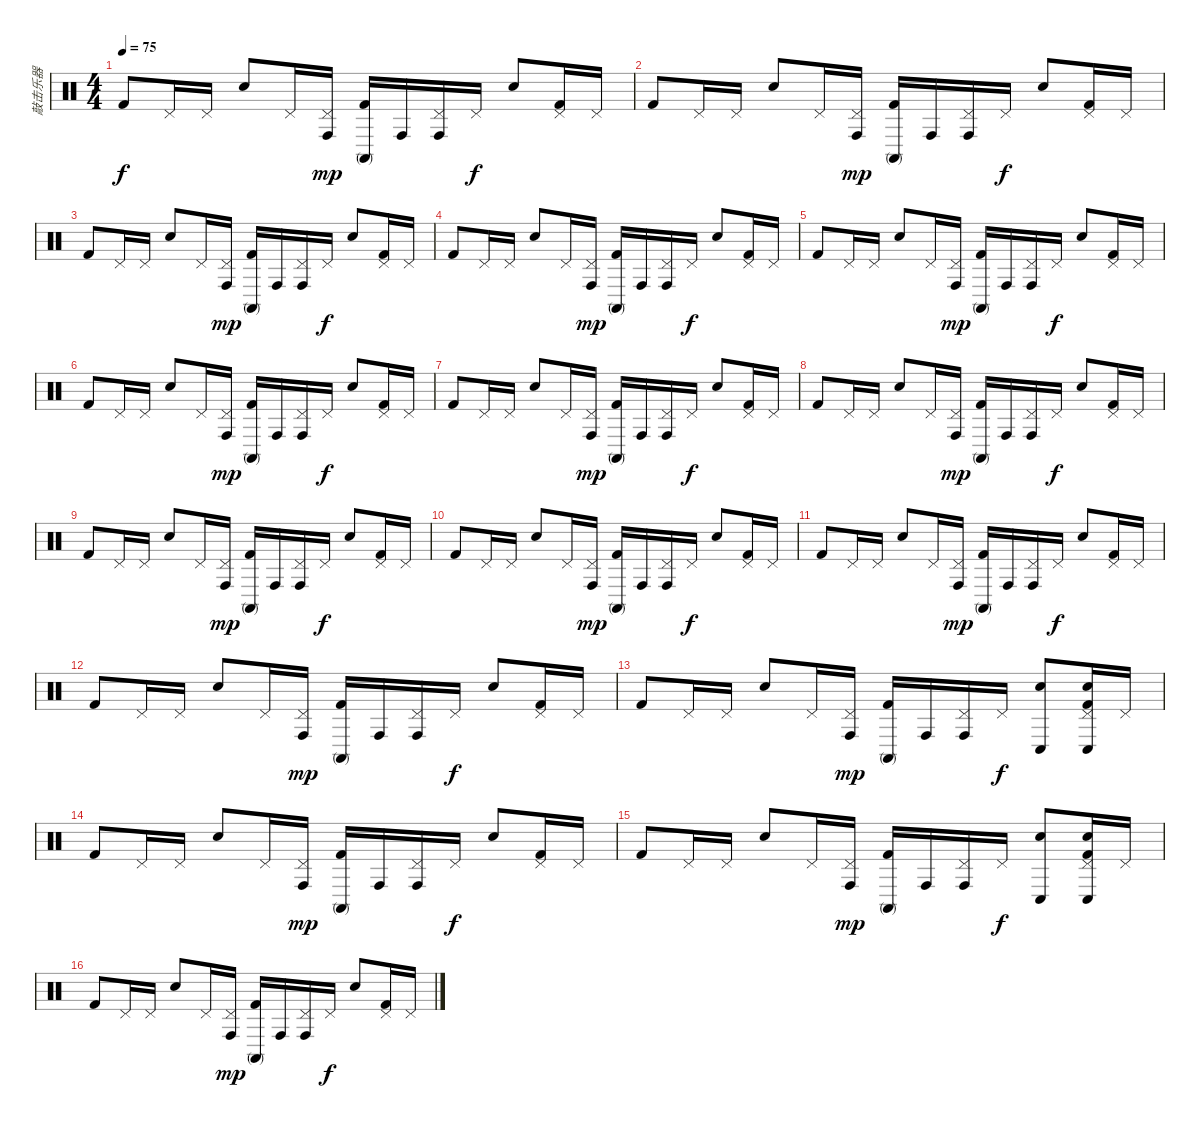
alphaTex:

\track ("敲击乐器" "敲击乐器") {instrument percussion}
\staff {score}
\articulation defaults
\ts (4 4)
\tempo 75
\clef neutral
\ks c "Kick (hit) 2".8{dy f} "Pedal Hi-Hat (hit)".16 "Pedal Hi-Hat (hit)".16 "Snare (hit) 2".8 "Pedal Hi-Hat (hit)".16
("Pedal Hi-Hat (hit)" "Conga high (hit)").16{dy mp} ("Conga high (mute)" "Kick (hit) 2").16 "Conga high (hit)".16 ("Pedal Hi-Hat (hit)" "Conga high (hit)").16 "Pedal Hi-Hat (hit)".16{dy f} "Snare (hit) 2".8 ("Pedal Hi-Hat (hit)" "Kick (hit) 2").16 "Pedal Hi-Hat (hit)".16 |
"Kick (hit) 2".8 "Pedal Hi-Hat (hit)".16 "Pedal Hi-Hat (hit)".16 "Snare (hit) 2".8 "Pedal Hi-Hat (hit)".16 ("Pedal Hi-Hat (hit)" "Conga high (hit)").16{dy mp} ("Conga high (mute)" "Kick (hit) 2").16 "Conga high (hit)".16 ("Pedal Hi-Hat (hit)" "Conga high (hit)").16 "Pedal Hi-Hat (hit)".16{dy f} "Snare (hit) 2".8 ("Pedal Hi-Hat (hit)" "Kick (hit) 2").16 "Pedal Hi-Hat (hit)".16 |
"Kick (hit) 2".8 "Pedal Hi-Hat (hit)".16 "Pedal Hi-Hat (hit)".16 "Snare (hit) 2".8 "Pedal Hi-Hat (hit)".16 ("Pedal Hi-Hat (hit)" "Conga high (hit)").16{dy mp} ("Conga high (mute)" "Kick (hit) 2").16 "Conga high (hit)".16 ("Pedal Hi-Hat (hit)" "Conga high (hit)").16 "Pedal Hi-Hat (hit)".16{dy f} "Snare (hit) 2".8 ("Pedal Hi-Hat (hit)" "Kick (hit) 2").16 "Pedal Hi-Hat (hit)".16 |
"Kick (hit) 2".8 "Pedal Hi-Hat (hit)".16 "Pedal Hi-Hat (hit)".16 "Snare (hit) 2".8 "Pedal Hi-Hat (hit)".16 ("Pedal Hi-Hat (hit)" "Conga high (hit)").16{dy mp} ("Conga high (mute)" "Kick (hit) 2").16 "Conga high (hit)".16 ("Pedal Hi-Hat (hit)" "Conga high (hit)").16 "Pedal Hi-Hat (hit)".16{dy f} "Snare (hit) 2".8 ("Pedal Hi-Hat (hit)" "Kick (hit) 2").16 "Pedal Hi-Hat (hit)".16 |
"Kick (hit) 2".8 "Pedal Hi-Hat (hit)".16 "Pedal Hi-Hat (hit)".16 "Snare (hit) 2".8 "Pedal Hi-Hat (hit)".16 ("Pedal Hi-Hat (hit)" "Conga high (hit)").16{dy mp} ("Conga high (mute)" "Kick (hit) 2").16 "Conga high (hit)".16 ("Pedal Hi-Hat (hit)" "Conga high (hit)").16 "Pedal Hi-Hat (hit)".16{dy f} "Snare (hit) 2".8 ("Pedal Hi-Hat (hit)" "Kick (hit) 2").16 "Pedal Hi-Hat (hit)".16 |
"Kick (hit) 2".8 "Pedal Hi-Hat (hit)".16 "Pedal Hi-Hat (hit)".16 "Snare (hit) 2".8 "Pedal Hi-Hat (hit)".16 ("Pedal Hi-Hat (hit)" "Conga high (hit)").16{dy mp} ("Conga high (mute)" "Kick (hit) 2").16 "Conga high (hit)".16 ("Pedal Hi-Hat (hit)" "Conga high (hit)").16 "Pedal Hi-Hat (hit)".16{dy f} "Snare (hit) 2".8 ("Pedal Hi-Hat (hit)" "Kick (hit) 2").16 "Pedal Hi-Hat (hit)".16 |
"Kick (hit) 2".8 "Pedal Hi-Hat (hit)".16 "Pedal Hi-Hat (hit)".16 "Snare (hit) 2".8 "Pedal Hi-Hat (hit)".16 ("Pedal Hi-Hat (hit)" "Conga high (hit)").16{dy mp} ("Conga high (mute)" "Kick (hit) 2").16 "Conga high (hit)".16 ("Pedal Hi-Hat (hit)" "Conga high (hit)").16 "Pedal Hi-Hat (hit)".16{dy f} "Snare (hit) 2".8 ("Pedal Hi-Hat (hit)" "Kick (hit) 2").16 "Pedal Hi-Hat (hit)".16 |
"Kick (hit) 2".8 "Pedal Hi-Hat (hit)".16 "Pedal Hi-Hat (hit)".16 "Snare (hit) 2".8 "Pedal Hi-Hat (hit)".16 ("Pedal Hi-Hat (hit)" "Conga high (hit)").16{dy mp} ("Conga high (mute)" "Kick (hit) 2").16 "Conga high (hit)".16 ("Pedal Hi-Hat (hit)" "Conga high (hit)").16 "Pedal Hi-Hat (hit)".16{dy f} "Snare (hit) 2".8 ("Pedal Hi-Hat (hit)" "Kick (hit) 2").16 "Pedal Hi-Hat (hit)".16 |
"Kick (hit) 2".8 "Pedal Hi-Hat (hit)".16 "Pedal Hi-Hat (hit)".16 "Snare (hit) 2".8 "Pedal Hi-Hat (hit)".16 ("Pedal Hi-Hat (hit)" "Conga high (hit)").16{dy mp} ("Conga high (mute)" "Kick (hit) 2").16 "Conga high (hit)".16 ("Pedal Hi-Hat (hit)" "Conga high (hit)").16 "Pedal Hi-Hat (hit)".16{dy f} "Snare (hit) 2".8 ("Pedal Hi-Hat (hit)" "Kick (hit) 2").16 "Pedal Hi-Hat (hit)".16 |
"Kick (hit) 2".8 "Pedal Hi-Hat (hit)".16 "Pedal Hi-Hat (hit)".16 "Snare (hit) 2".8 "Pedal Hi-Hat (hit)".16 ("Pedal Hi-Hat (hit)" "Conga high (hit)").16{dy mp} ("Conga high (mute)" "Kick (hit) 2").16 "Conga high (hit)".16 ("Pedal Hi-Hat (hit)" "Conga high (hit)").16 "Pedal Hi-Hat (hit)".16{dy f} "Snare (hit) 2".8 ("Pedal Hi-Hat (hit)" "Kick (hit) 2").16 "Pedal Hi-Hat (hit)".16 |
"Kick (hit) 2".8 "Pedal Hi-Hat (hit)".16 "Pedal Hi-Hat (hit)".16 "Snare (hit) 2".8 "Pedal Hi-Hat (hit)".16 ("Pedal Hi-Hat (hit)" "Conga high (hit)").16{dy mp} ("Conga high (mute)" "Kick (hit) 2").16 "Conga high (hit)".16 ("Pedal Hi-Hat (hit)" "Conga high (hit)").16 "Pedal Hi-Hat (hit)".16{dy f} "Snare (hit) 2".8 ("Pedal Hi-Hat (hit)" "Kick (hit) 2").16 "Pedal Hi-Hat (hit)".16 |
"Kick (hit) 2".8 "Pedal Hi-Hat (hit)".16 "Pedal Hi-Hat (hit)".16 "Snare (hit) 2".8 "Pedal Hi-Hat (hit)".16 ("Pedal Hi-Hat (hit)" "Conga high (hit)").16{dy mp} ("Conga high (mute)" "Kick (hit) 2").16 "Conga high (hit)".16 ("Pedal Hi-Hat (hit)" "Conga high (hit)").16 "Pedal Hi-Hat (hit)".16{dy f} "Snare (hit) 2".8 ("Pedal Hi-Hat (hit)" "Kick (hit) 2").16 "Pedal Hi-Hat (hit)".16 |
"Kick (hit) 2".8 "Pedal Hi-Hat (hit)".16 "Pedal Hi-Hat (hit)".16 "Snare (hit) 2".8 "Pedal Hi-Hat (hit)".16 ("Pedal Hi-Hat (hit)" "Conga high (hit)").16{dy mp} ("Conga high (mute)" "Kick (hit) 2").16 "Conga high (hit)".16 ("Pedal Hi-Hat (hit)" "Conga high (hit)").16 "Pedal Hi-Hat (hit)".16{dy f} ("Snare (hit) 2" "Conga low (hit)").8 ("Pedal Hi-Hat (hit)" "Snare (hit) 2" "Conga low (hit)" "Kick (hit) 2").16 "Pedal Hi-Hat (hit)".16 |
"Kick (hit) 2".8 "Pedal Hi-Hat (hit)".16 "Pedal Hi-Hat (hit)".16 "Snare (hit) 2".8 "Pedal Hi-Hat (hit)".16 ("Pedal Hi-Hat (hit)" "Conga high (hit)").16{dy mp} ("Conga high (mute)" "Kick (hit) 2").16 "Conga high (hit)".16 ("Pedal Hi-Hat (hit)" "Conga high (hit)").16 "Pedal Hi-Hat (hit)".16{dy f} "Snare (hit) 2".8 ("Pedal Hi-Hat (hit)" "Kick (hit) 2").16 "Pedal Hi-Hat (hit)".16 |
"Kick (hit) 2".8 "Pedal Hi-Hat (hit)".16 "Pedal Hi-Hat (hit)".16 "Snare (hit) 2".8 "Pedal Hi-Hat (hit)".16 ("Pedal Hi-Hat (hit)" "Conga high (hit)").16{dy mp} ("Conga high (mute)" "Kick (hit) 2").16 "Conga high (hit)".16 ("Pedal Hi-Hat (hit)" "Conga high (hit)").16 "Pedal Hi-Hat (hit)".16{dy f} ("Snare (hit) 2" "Conga low (hit)").8 ("Pedal Hi-Hat (hit)" "Snare (hit) 2" "Conga low (hit)" "Kick (hit) 2").16 "Pedal Hi-Hat (hit)".16 |
"Kick (hit) 2".8 "Pedal Hi-Hat (hit)".16 "Pedal Hi-Hat (hit)".16 "Snare (hit) 2".8 "Pedal Hi-Hat (hit)".16 ("Pedal Hi-Hat (hit)" "Conga high (hit)").16{dy mp} ("Conga high (mute)" "Kick (hit) 2").16 "Conga high (hit)".16 ("Pedal Hi-Hat (hit)" "Conga high (hit)").16 "Pedal Hi-Hat (hit)".16{dy f} "Snare (hit) 2".8 ("Pedal Hi-Hat (hit)" "Kick (hit) 2").16 "Pedal Hi-Hat (hit)".16
